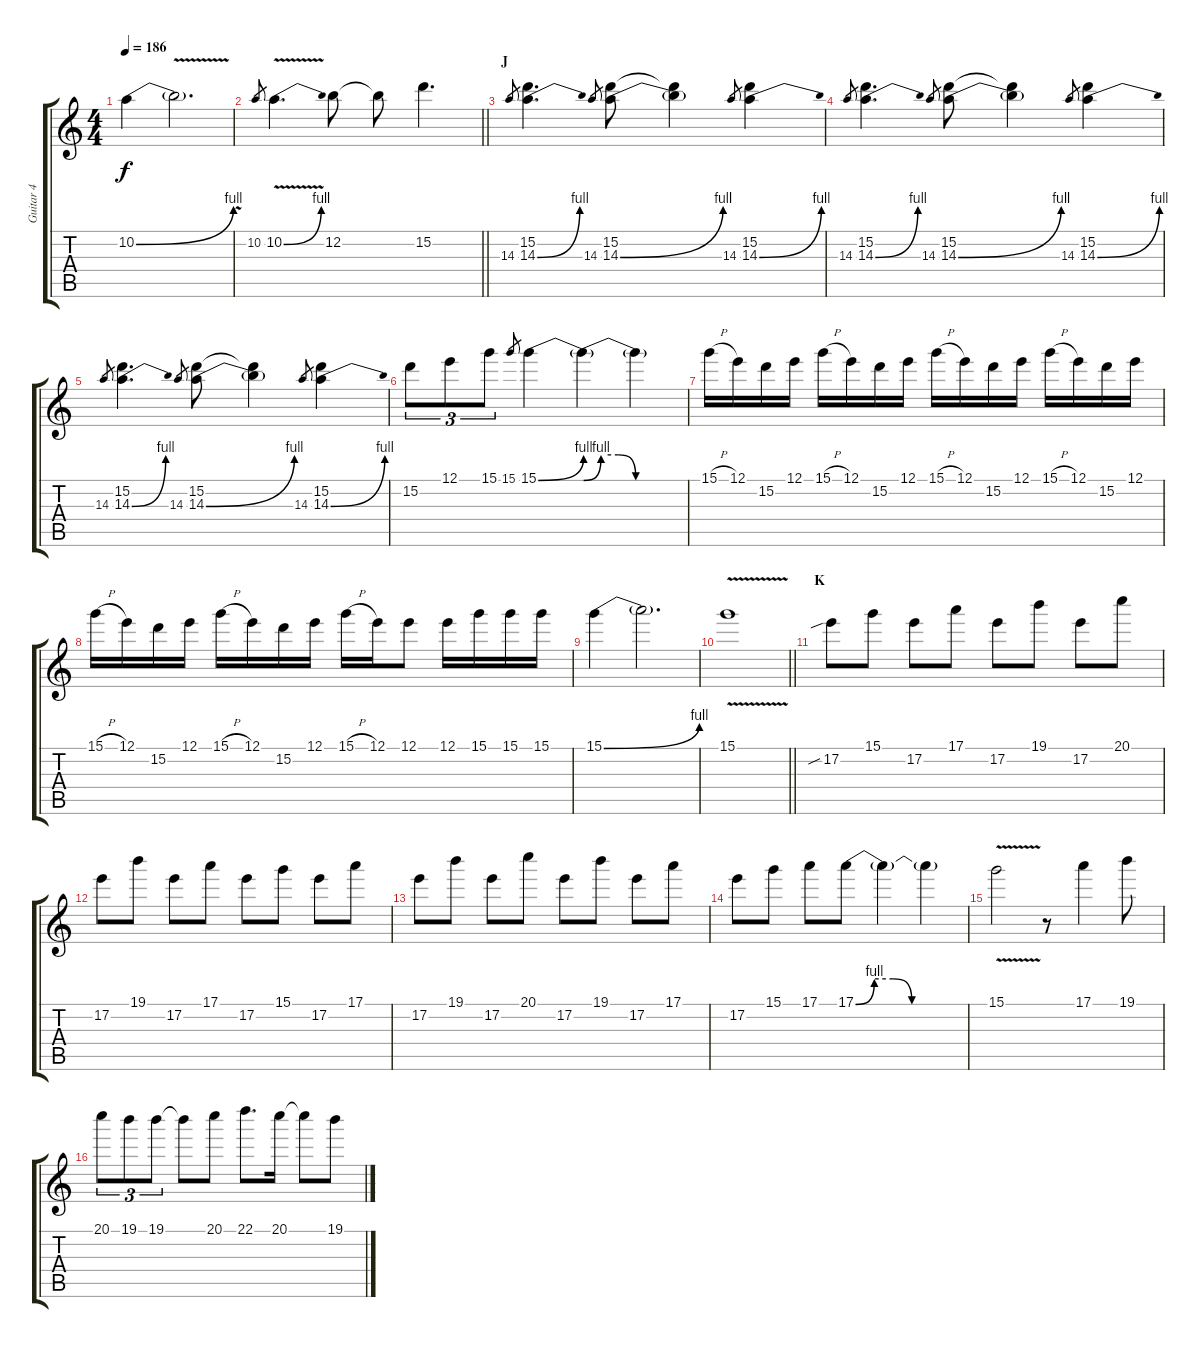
\track ("Guitar 4" "Guitar 4") {instrument distortionguitar}
\staff {score tabs}
\tuning (E4 B3 G3 D3 A2 E2) {hide}
\ts (4 4)
\tempo 186
\clef g2
\ks c
10.2{be (bend 0 0 60 4)}.4{dy f} 10.2{v t}.2{d} |
\barLineRight lightlight
10.2.8{gr} 10.2{be (bend 0 0 60 4) v}.4{d} 12.2.8 12.2{t}.8 15.2.4{d} |
\section ("" "J")
14.3.8{gr} (15.2 14.3{be (bend 0 0 60 4)}).4{d} 14.3.8{gr} (15.2 14.3{be (bend 0 0 60 4)}).8 (15.2{t} 14.3{t}).4 14.3.8{gr} (15.2 14.3{be (bend 0 0 60 4)}).4 |
14.3.8{gr} (15.2 14.3{be (bend 0 0 60 4)}).4{d} 14.3.8{gr} (15.2 14.3{be (bend 0 0 60 4)}).8 (15.2{t} 14.3{t}).4 14.3.8{gr} (15.2 14.3{be (bend 0 0 60 4)}).4 |
14.3.8{gr} (15.2 14.3{be (bend 0 0 60 4)}).4{d} 14.3.8{gr} (15.2 14.3{be (bend 0 0 60 4)}).8 (15.2{t} 14.3{t}).4 14.3.8{gr} (15.2 14.3{be (bend 0 0 60 4)}).4 |
15.2.8{tu (3 2)} 12.1.8{tu (3 2)} 15.1.8{tu (3 2)} 15.1.8{gr} 15.1{be (bend 0 0 60 4)}.4 15.1{be (custom 0 0 10 4 20 4 30 0 60 0) t}.4 15.1{t}.4 |
15.1{h}.16 12.1.16 15.2.16 12.1.16 15.1{h}.16 12.1.16 15.2.16 12.1.16 15.1{h}.16 12.1.16 15.2.16 12.1.16 15.1{h}.16 12.1.16 15.2.16 12.1.16 |
15.1{h}.16 12.1.16 15.2.16 12.1.16 15.1{h}.16 12.1.16 15.2.16 12.1.16 15.1{h}.16 12.1.16 12.1.8 12.1.16 15.1.16 15.1.16 15.1.16 |
15.1{be (bend 0 0 60 4)}.4 15.1{t}.2{d} |
\barLineRight lightlight
15.1{v}.1 |
\section ("" "K")
17.2{sib}.8 15.1.8 17.2.8 17.1.8 17.2.8 19.1.8 17.2.8 20.1.8 |
17.2.8 19.1.8 17.2.8 17.1.8 17.2.8 15.1.8 17.2.8 17.1.8 |
17.2.8 19.1.8 17.2.8 20.1.8 17.2.8 19.1.8 17.2.8 17.1.8 |
17.2.8 15.1.8 17.1.8 17.1{be (custom 0 0 10 4 20 4 30 0 60 0)}.8 17.1{t}.4 17.1{t}.4 |
15.1{v}.2 r.8 17.1.4 19.1.8 |
20.1.8{tu (3 2)} 19.1.8{tu (3 2)} 19.1.8{tu (3 2)} 19.1{t}.8 20.1.8 22.1.8{d} 20.1.16 20.1{t}.8 19.1.8
